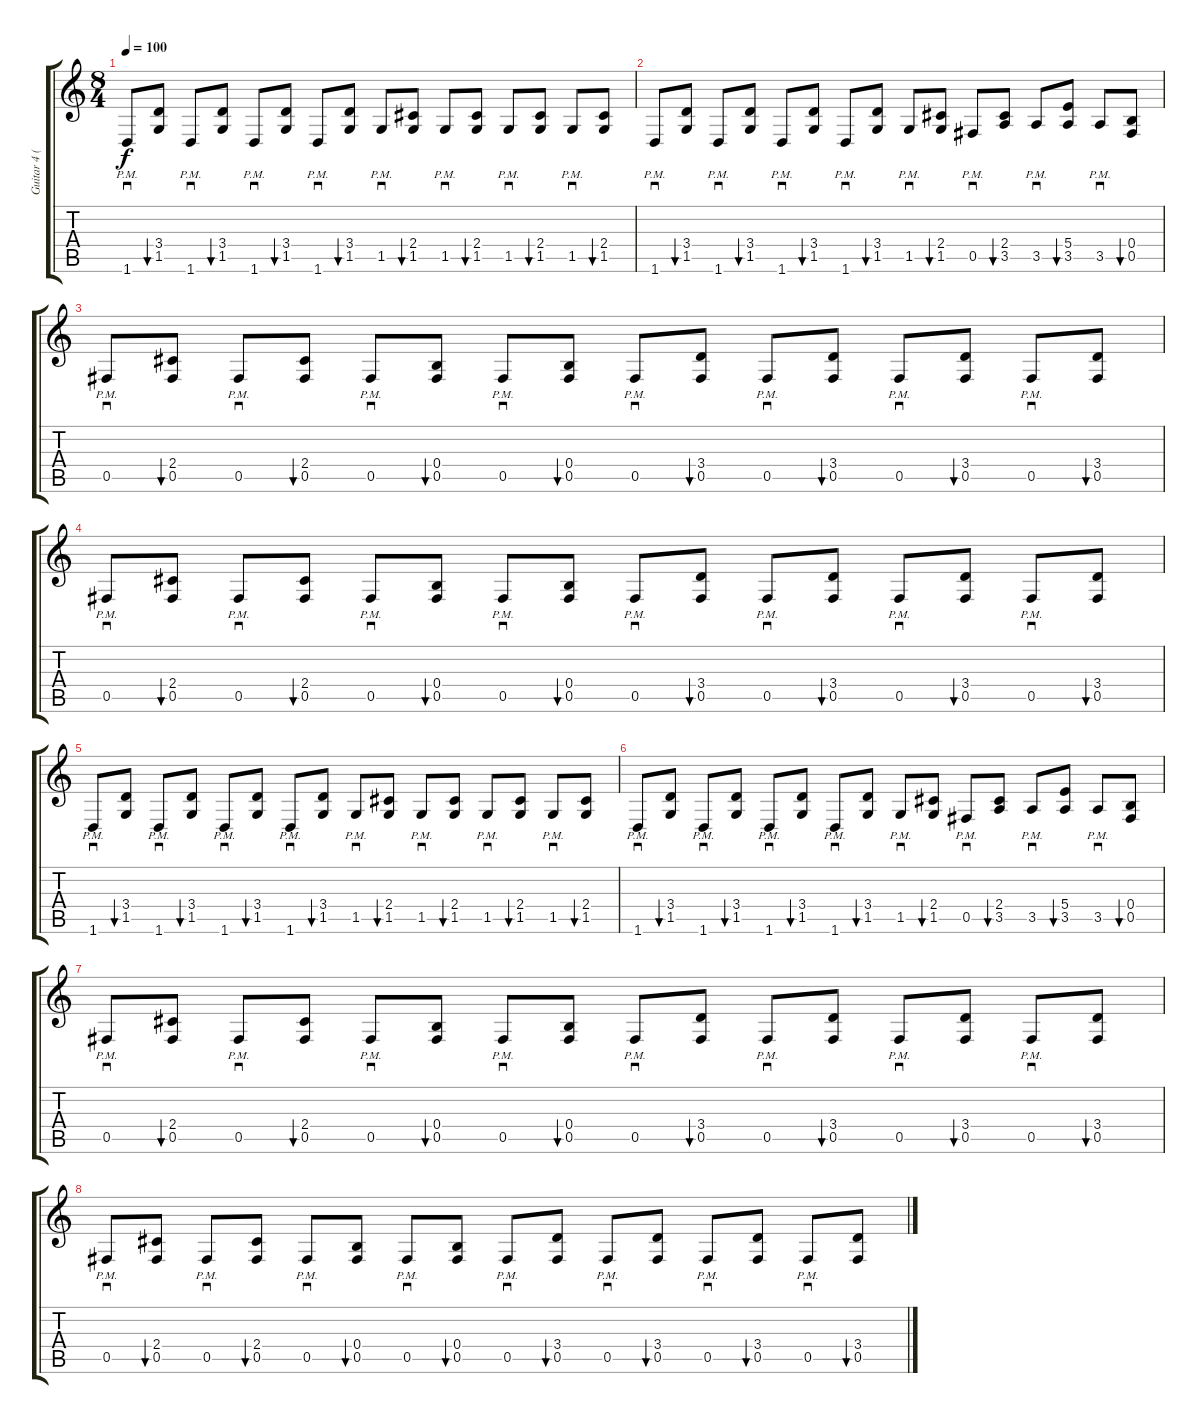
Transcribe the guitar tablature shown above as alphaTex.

\track ("Guitar 4 (Distortion)" "Guitar 4 (") {instrument distortionguitar}
\staff {score tabs}
\tuning (Db4 Ab3 E3 B2 Gb2 Db2) {hide}
\ts (8 4)
\tempo 100
\clef g2
\ks c
1.6{pm}.8{sd dy f} (3.4 1.5).8{bu 30} 1.6{pm}.8{sd} (3.4 1.5).8{bu 30} 1.6{pm}.8{sd} (3.4 1.5).8{bu 30} 1.6{pm}.8{sd} (3.4 1.5).8{bu 30} 1.5{pm}.8{sd} (2.4 1.5).8{bu 30} 1.5{pm}.8{sd} (2.4 1.5).8{bu 30} 1.5{pm}.8{sd} (2.4 1.5).8{bu 30} 1.5{pm}.8{sd} (2.4 1.5).8{bu 30} |
1.6{pm}.8{sd} (3.4 1.5).8{bu 30} 1.6{pm}.8{sd} (3.4 1.5).8{bu 30} 1.6{pm}.8{sd} (3.4 1.5).8{bu 30} 1.6{pm}.8{sd} (3.4 1.5).8{bu 30} 1.5{pm}.8{sd} (2.4 1.5).8{bu 30} 0.5{pm}.8{sd} (2.4 3.5).8{bu 30} 3.5{pm}.8{sd} (5.4 3.5).8{bu 30} 3.5{pm}.8{sd} (0.4 0.5).8{bu 30} |
0.5{pm}.8{sd} (2.4 0.5).8{bu 30} 0.5{pm}.8{sd} (2.4 0.5).8{bu 30} 0.5{pm}.8{sd} (0.4 0.5).8{bu 30} 0.5{pm}.8{sd} (0.4 0.5).8{bu 30} 0.5{pm}.8{sd} (3.4 0.5).8{bu 30} 0.5{pm}.8{sd} (3.4 0.5).8{bu 30} 0.5{pm}.8{sd} (3.4 0.5).8{bu 30} 0.5{pm}.8{sd} (3.4 0.5).8{bu 30} |
0.5{pm}.8{sd} (2.4 0.5).8{bu 30} 0.5{pm}.8{sd} (2.4 0.5).8{bu 30} 0.5{pm}.8{sd} (0.4 0.5).8{bu 30} 0.5{pm}.8{sd} (0.4 0.5).8{bu 30} 0.5{pm}.8{sd} (3.4 0.5).8{bu 30} 0.5{pm}.8{sd} (3.4 0.5).8{bu 30} 0.5{pm}.8{sd} (3.4 0.5).8{bu 30} 0.5{pm}.8{sd} (3.4 0.5).8{bu 30} |
1.6{pm}.8{sd} (3.4 1.5).8{bu 30} 1.6{pm}.8{sd} (3.4 1.5).8{bu 30} 1.6{pm}.8{sd} (3.4 1.5).8{bu 30} 1.6{pm}.8{sd} (3.4 1.5).8{bu 30} 1.5{pm}.8{sd} (2.4 1.5).8{bu 30} 1.5{pm}.8{sd} (2.4 1.5).8{bu 30} 1.5{pm}.8{sd} (2.4 1.5).8{bu 30} 1.5{pm}.8{sd} (2.4 1.5).8{bu 30} |
1.6{pm}.8{sd} (3.4 1.5).8{bu 30} 1.6{pm}.8{sd} (3.4 1.5).8{bu 30} 1.6{pm}.8{sd} (3.4 1.5).8{bu 30} 1.6{pm}.8{sd} (3.4 1.5).8{bu 30} 1.5{pm}.8{sd} (2.4 1.5).8{bu 30} 0.5{pm}.8{sd} (2.4 3.5).8{bu 30} 3.5{pm}.8{sd} (5.4 3.5).8{bu 30} 3.5{pm}.8{sd} (0.4 0.5).8{bu 30} |
0.5{pm}.8{sd} (2.4 0.5).8{bu 30} 0.5{pm}.8{sd} (2.4 0.5).8{bu 30} 0.5{pm}.8{sd} (0.4 0.5).8{bu 30} 0.5{pm}.8{sd} (0.4 0.5).8{bu 30} 0.5{pm}.8{sd} (3.4 0.5).8{bu 30} 0.5{pm}.8{sd} (3.4 0.5).8{bu 30} 0.5{pm}.8{sd} (3.4 0.5).8{bu 30} 0.5{pm}.8{sd} (3.4 0.5).8{bu 30} |
0.5{pm}.8{sd} (2.4 0.5).8{bu 30} 0.5{pm}.8{sd} (2.4 0.5).8{bu 30} 0.5{pm}.8{sd} (0.4 0.5).8{bu 30} 0.5{pm}.8{sd} (0.4 0.5).8{bu 30} 0.5{pm}.8{sd} (3.4 0.5).8{bu 30} 0.5{pm}.8{sd} (3.4 0.5).8{bu 30} 0.5{pm}.8{sd} (3.4 0.5).8{bu 30} 0.5{pm}.8{sd} (3.4 0.5).8{bu 30}
